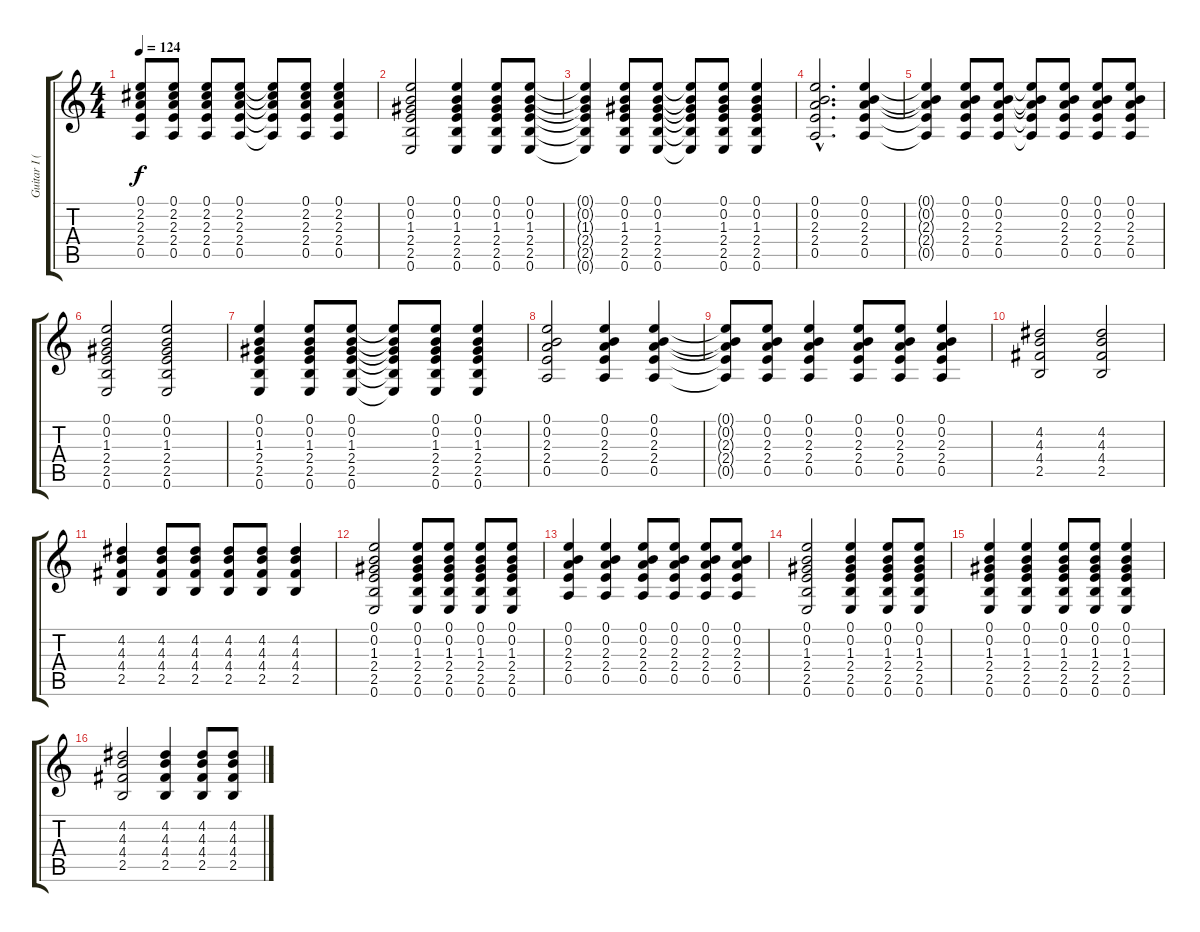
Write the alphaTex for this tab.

\track ("Guitar I (Rythm)" "Guitar I (") {instrument acousticguitarsteel}
\staff {score tabs}
\tuning (E4 B3 G3 D3 A2 E2) {hide}
\ts (4 4)
\tempo 124
\clef g2
\ks c
(0.1 2.2 2.3 2.4 0.5).8{dy f} (0.1 2.2 2.3 2.4 0.5).8 (0.1 2.2 2.3 2.4 0.5).8 (0.1 2.2 2.3 2.4 0.5).8 (0.1{t} 2.2{t} 2.3{t} 2.4{t} 0.5{t}).8 (0.1 2.2 2.3 2.4 0.5).8 (0.1 2.2 2.3 2.4 0.5).4 |
(0.1 0.2 1.3 2.4 2.5 0.6).2 (0.1 0.2 1.3 2.4 2.5 0.6).4 (0.1 0.2 1.3 2.4 2.5 0.6).8 (0.1 0.2 1.3 2.4 2.5 0.6).8 |
(0.1{t} 0.2{t} 1.3{t} 2.4{t} 2.5{t} 0.6{t}).4 (0.1 0.2 1.3 2.4 2.5 0.6).8 (0.1 0.2 1.3 2.4 2.5 0.6).8 (0.1{t} 0.2{t} 1.3{t} 2.4{t} 2.5{t} 0.6{t}).8 (0.1 0.2 1.3 2.4 2.5 0.6).8 (0.1 0.2 1.3 2.4 2.5 0.6).4 |
(0.1{hac} 0.2{hac} 2.3{hac} 2.4{hac} 0.5{hac}).2{d} (0.1 0.2 2.3 2.4 0.5).4 |
(0.1{t} 0.2{t} 2.3{t} 2.4{t} 0.5{t}).4 (0.1 0.2 2.3 2.4 0.5).8 (0.1 0.2 2.3 2.4 0.5).8 (0.1{t} 0.2{t} 2.3{t} 2.4{t} 0.5{t}).8 (0.1 0.2 2.3 2.4 0.5).8 (0.1 0.2 2.3 2.4 0.5).8 (0.1 0.2 2.3 2.4 0.5).8 |
(0.1 0.2 1.3 2.4 2.5 0.6).2 (0.1 0.2 1.3 2.4 2.5 0.6).2 |
(0.1 0.2 1.3 2.4 2.5 0.6).4 (0.1 0.2 1.3 2.4 2.5 0.6).8 (0.1 0.2 1.3 2.4 2.5 0.6).8 (0.1{t} 0.2{t} 1.3{t} 2.4{t} 2.5{t} 0.6{t}).8 (0.1 0.2 1.3 2.4 2.5 0.6).8 (0.1 0.2 1.3 2.4 2.5 0.6).4 |
(0.1 0.2 2.3 2.4 0.5).2 (0.1 0.2 2.3 2.4 0.5).4 (0.1 0.2 2.3 2.4 0.5).4 |
(0.1{t} 0.2{t} 2.3{t} 2.4{t} 0.5{t}).8 (0.1 0.2 2.3 2.4 0.5).8 (0.1 0.2 2.3 2.4 0.5).4 (0.1 0.2 2.3 2.4 0.5).8 (0.1 0.2 2.3 2.4 0.5).8 (0.1 0.2 2.3 2.4 0.5).4 |
(4.2 4.3 4.4 2.5).2 (4.2 4.3 4.4 2.5).2 |
(4.2 4.3 4.4 2.5).4 (4.2 4.3 4.4 2.5).8 (4.2 4.3 4.4 2.5).8 (4.2 4.3 4.4 2.5).8 (4.2 4.3 4.4 2.5).8 (4.2 4.3 4.4 2.5).4 |
(0.1 0.2 1.3 2.4 2.5 0.6).2 (0.1 0.2 1.3 2.4 2.5 0.6).8 (0.1 0.2 1.3 2.4 2.5 0.6).8 (0.1 0.2 1.3 2.4 2.5 0.6).8 (0.1 0.2 1.3 2.4 2.5 0.6).8 |
(0.1 0.2 2.3 2.4 0.5).4 (0.1 0.2 2.3 2.4 0.5).4 (0.1 0.2 2.3 2.4 0.5).8 (0.1 0.2 2.3 2.4 0.5).8 (0.1 0.2 2.3 2.4 0.5).8 (0.1 0.2 2.3 2.4 0.5).8 |
(0.1 0.2 1.3 2.4 2.5 0.6).2 (0.1 0.2 1.3 2.4 2.5 0.6).4 (0.1 0.2 1.3 2.4 2.5 0.6).8 (0.1 0.2 1.3 2.4 2.5 0.6).8 |
(0.1 0.2 1.3 2.4 2.5 0.6).4 (0.1 0.2 1.3 2.4 2.5 0.6).4 (0.1 0.2 1.3 2.4 2.5 0.6).8 (0.1 0.2 1.3 2.4 2.5 0.6).8 (0.1 0.2 1.3 2.4 2.5 0.6).4 |
(4.2 4.3 4.4 2.5).2 (4.2 4.3 4.4 2.5).4 (4.2 4.3 4.4 2.5).8 (4.2 4.3 4.4 2.5).8
